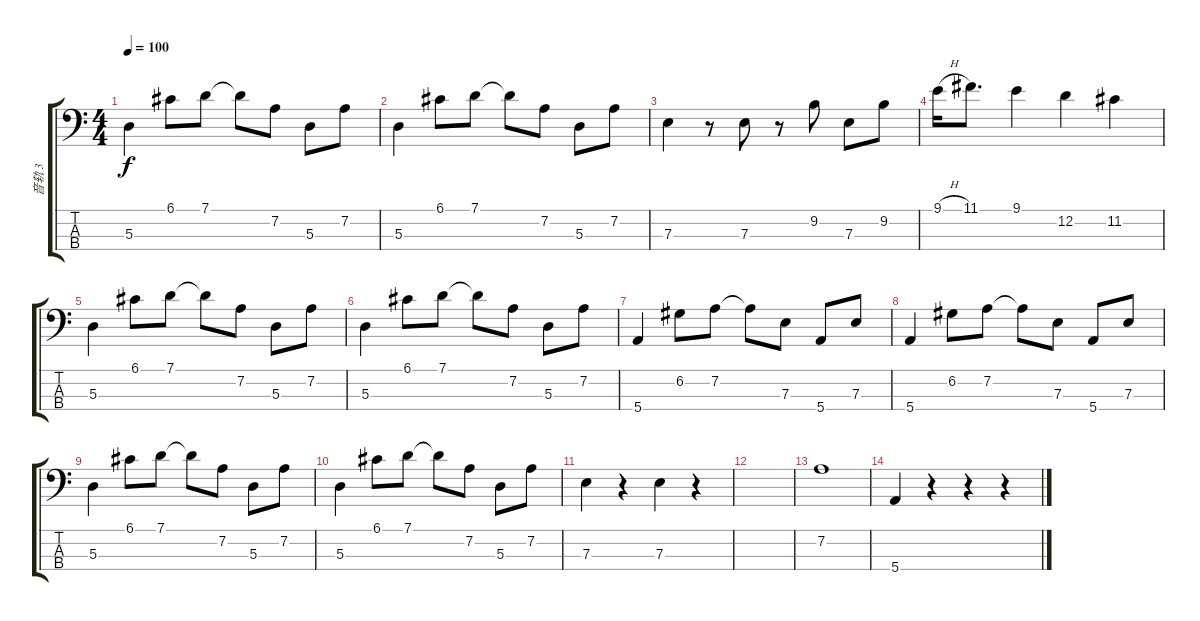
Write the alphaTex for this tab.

\track ("音轨 3" "音轨 3") {instrument slapbass1}
\staff {score tabs}
\tuning (G2 D2 A1 E1) {hide}
\ts (4 4)
\tempo 100
\clef f4
\ks c
5.3.4{dy f} 6.1.8 7.1.8 7.1{t}.8 7.2.8 5.3.8 7.2.8 |
5.3.4 6.1.8 7.1.8 7.1{t}.8 7.2.8 5.3.8 7.2.8 |
7.3.4 r.8 7.3.8 r.8 9.2.8 7.3.8 9.2.8 |
9.1{h}.16 11.1.8{d} 9.1.4 12.2.4 11.2.4 |
5.3.4 6.1.8 7.1.8 7.1{t}.8 7.2.8 5.3.8 7.2.8 |
5.3.4 6.1.8 7.1.8 7.1{t}.8 7.2.8 5.3.8 7.2.8 |
5.4.4 6.2.8 7.2.8 7.2{t}.8 7.3.8 5.4.8 7.3.8 |
5.4.4 6.2.8 7.2.8 7.2{t}.8 7.3.8 5.4.8 7.3.8 |
5.3.4 6.1.8 7.1.8 7.1{t}.8{txt ""} 7.2.8 5.3.8 7.2.8 |
5.3.4 6.1.8 7.1.8 7.1{t}.8 7.2.8 5.3.8 7.2.8 |
7.3.4 r.4 7.3.4 r.4 |
|
7.2.1 |
5.4.4 r.4 r.4 r.4
